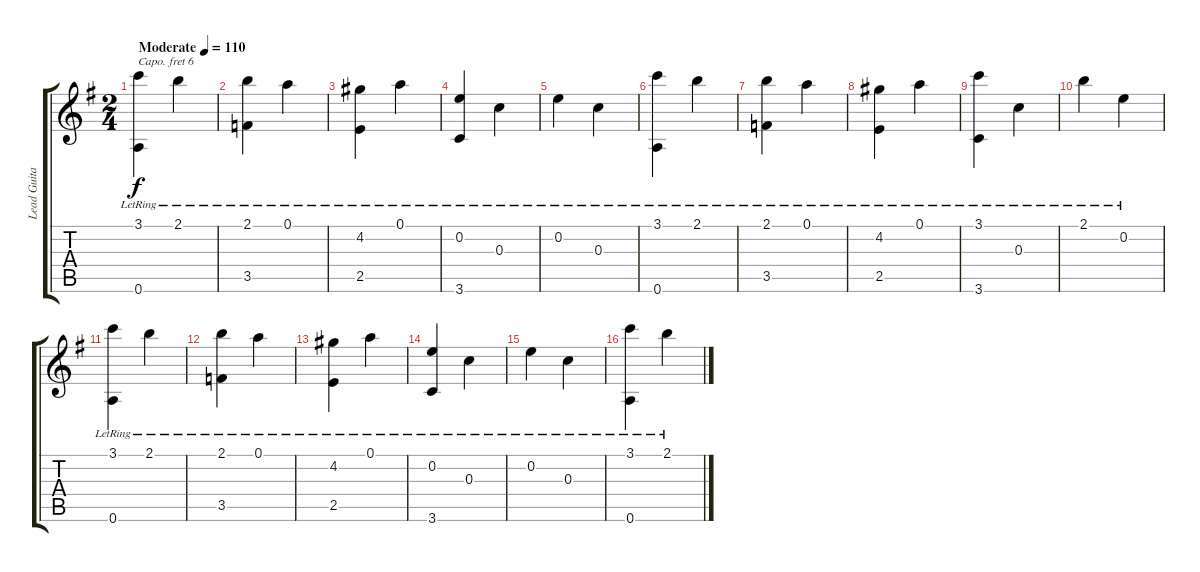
\track ("Lead Guitar Riff" "Lead Guita") {instrument acousticguitarnylon}
\staff {score tabs}
\capo 6
\tuning (Eb4 Bb3 Gb3 Db3 Ab2 Eb2) {hide}
\ts (2 4)
\tempo (110 "Moderate")
\clef g2
\ks g
(3.1{lr} 0.6{lr}).4{dy f instrument acousticguitarnylon} 2.1{lr}.4 |
(2.1{lr} 3.5{lr}).4 0.1{lr}.4 |
(4.2{lr} 2.5{lr}).4 0.1{lr}.4 |
(0.2{lr} 3.6{lr}).4 0.3{lr}.4 |
0.2{lr}.4 0.3{lr}.4 |
(3.1{lr} 0.6{lr}).4 2.1{lr}.4 |
(2.1{lr} 3.5{lr}).4 0.1{lr}.4 |
(4.2{lr} 2.5{lr}).4 0.1{lr}.4 |
(3.1{lr} 3.6{lr}).4 0.3{lr}.4 |
2.1{lr}.4 0.2{lr}.4 |
(3.1{lr} 0.6{lr}).4 2.1{lr}.4 |
(2.1{lr} 3.5{lr}).4 0.1{lr}.4 |
(4.2{lr} 2.5{lr}).4 0.1{lr}.4 |
(0.2{lr} 3.6{lr}).4 0.3{lr}.4 |
0.2{lr}.4 0.3{lr}.4 |
(3.1{lr} 0.6{lr}).4 2.1{lr}.4
